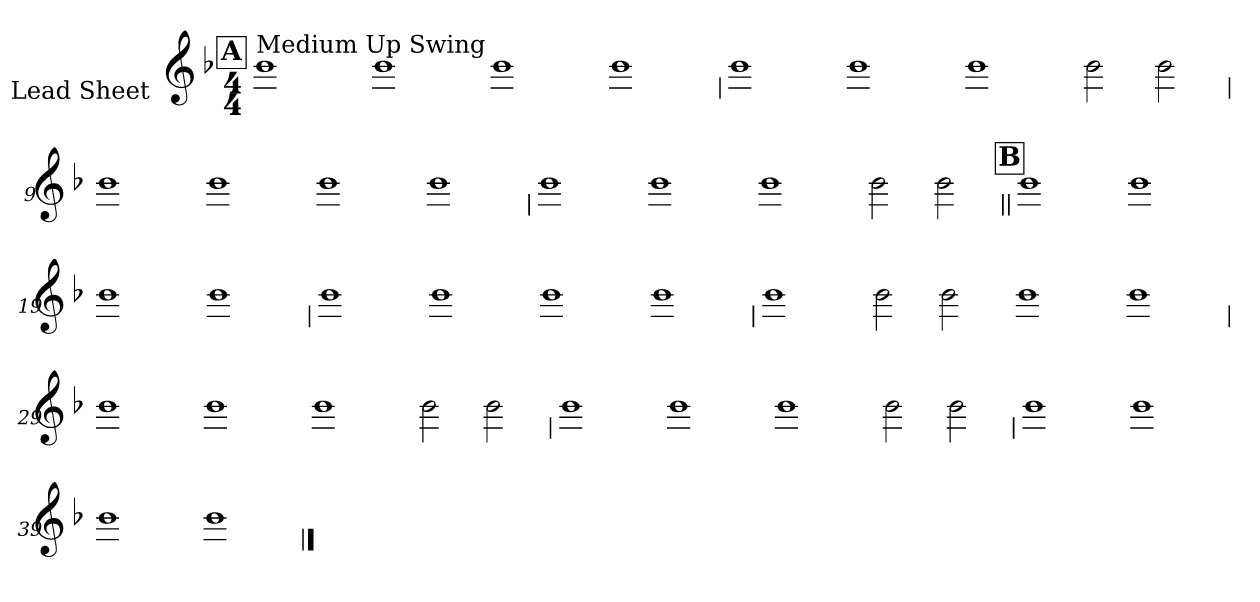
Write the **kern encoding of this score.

**kern
*part1
*staff1
*I"Lead Sheet
*stria0
*clefG2
*k[b-]
*F:
*M4/4
!!LO:REH:place=s1:a:t=A
=1||
!LO:TX:a:t=Medium Up Swing
1b-
=2-
1b-
=3-
1b-
=4-
1b-
!!LO:LB:g=z
=5
1b-
=6-
1b-
=7-
1b-
=8-
2b-
2b-
!!LO:LB:g=z
=9
1b-
=10-
1b-
=11-
1b-
=12-
1b-
!!LO:LB:g=z
=13
1b-
=14-
1b-
=15-
1b-
=16-
2b-
2b-
!!LO:LB:g=z
!!LO:REH:place=s1:a:t=B
=17||
1b-
=18-
1b-
=19-
1b-
=20-
1b-
!!LO:LB:g=z
=21
1b-
=22-
1b-
=23-
1b-
=24-
1b-
!!LO:LB:g=z
=25
1b-
=26-
2b-
2b-
=27-
1b-
=28-
1b-
!!LO:LB:g=z
=29
1b-
=30-
1b-
=31-
1b-
=32-
2b-
2b-
!!LO:LB:g=z
=33
1b-
=34-
1b-
=35-
1b-
=36-
2b-
2b-
!!LO:LB:g=z
=37
1b-
=38-
1b-
=39-
1b-
=40-
1b-
==
*-
